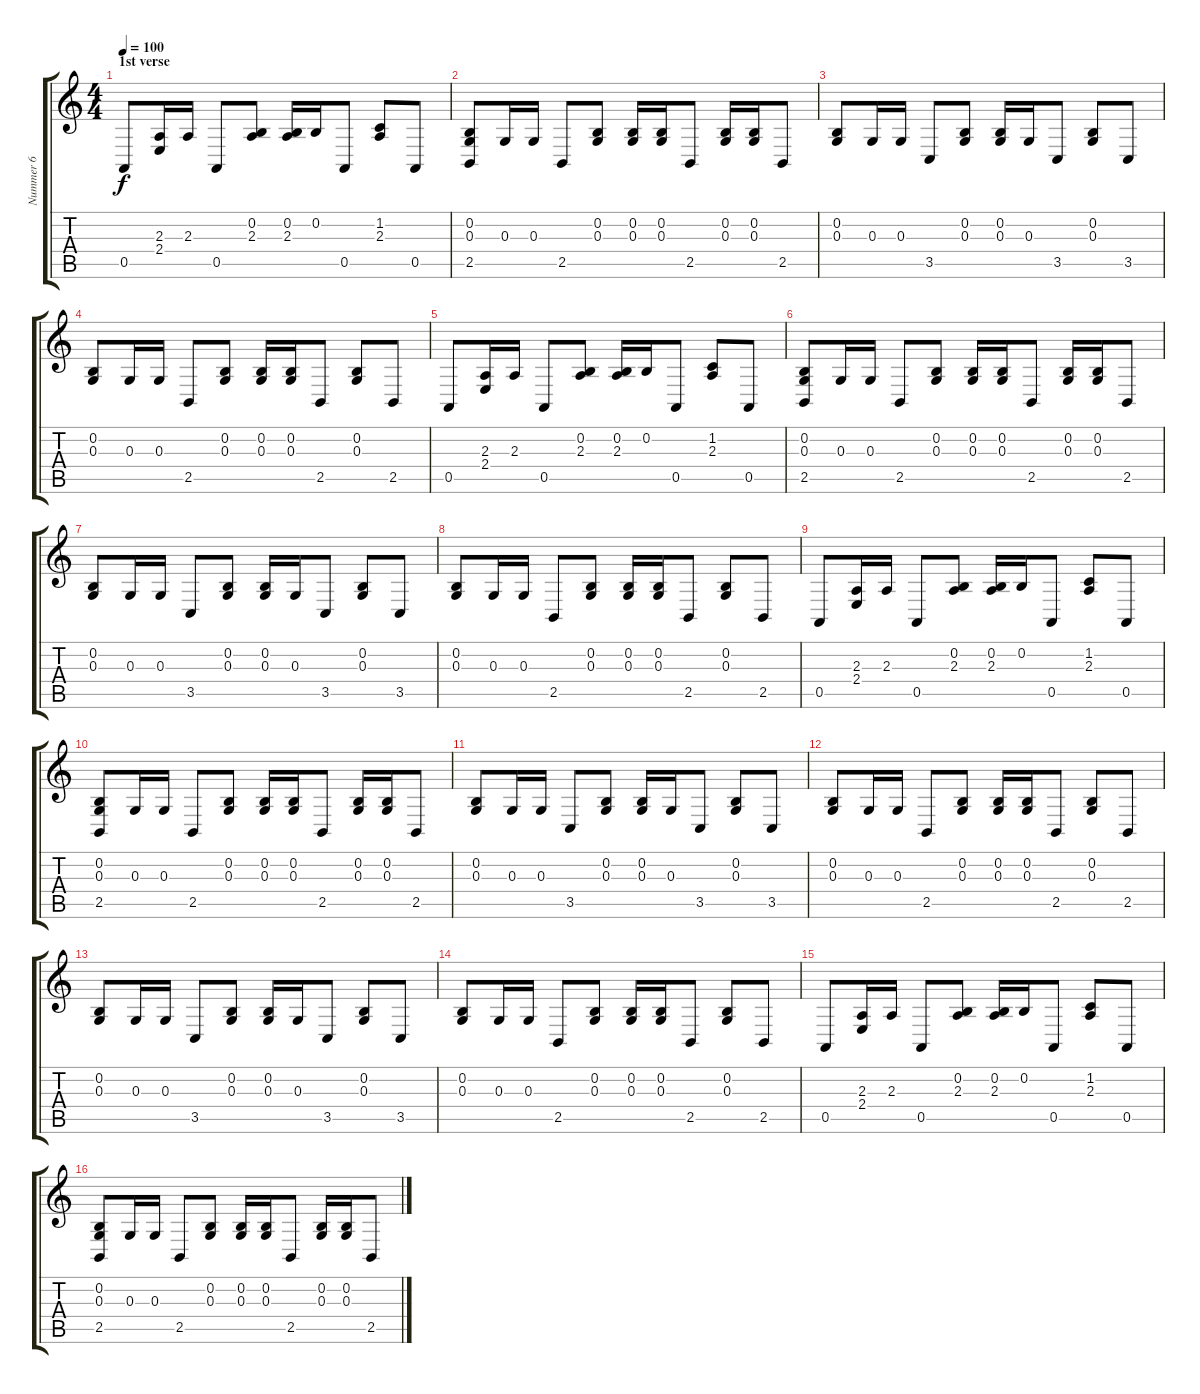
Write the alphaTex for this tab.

\track ("Nummer 6" "Nummer 6") {instrument tremolostrings}
\staff {score tabs}
\tuning (E4 B3 G3 D3 A2 E2) {hide}
\ts (4 4)
\section ("" "1st verse")
\tempo 100
\clef g2
\ks c
0.5.8{dy f} (2.3 2.4).16 2.3.16 0.5.8 (0.2 2.3).8 (0.2 2.3).16 0.2.16 0.5.8 (1.2 2.3).8 0.5.8 |
(0.2 0.3 2.5).8 0.3.16 0.3.16 2.5.8 (0.2 0.3).8 (0.2 0.3).16 (0.2 0.3).16 2.5.8 (0.2 0.3).16 (0.2 0.3).16 2.5.8 |
(0.2 0.3).8 0.3.16 0.3.16 3.5.8 (0.2 0.3).8 (0.2 0.3).16 0.3.16 3.5.8 (0.2 0.3).8 3.5.8 |
(0.2 0.3).8 0.3.16 0.3.16 2.5.8 (0.2 0.3).8 (0.2 0.3).16 (0.2 0.3).16 2.5.8 (0.2 0.3).8 2.5.8 |
0.5.8 (2.3 2.4).16 2.3.16 0.5.8 (0.2 2.3).8 (0.2 2.3).16 0.2.16 0.5.8 (1.2 2.3).8 0.5.8 |
(0.2 0.3 2.5).8 0.3.16 0.3.16 2.5.8 (0.2 0.3).8 (0.2 0.3).16 (0.2 0.3).16 2.5.8 (0.2 0.3).16 (0.2 0.3).16 2.5.8 |
(0.2 0.3).8 0.3.16 0.3.16 3.5.8 (0.2 0.3).8 (0.2 0.3).16 0.3.16 3.5.8 (0.2 0.3).8 3.5.8 |
(0.2 0.3).8 0.3.16 0.3.16 2.5.8 (0.2 0.3).8 (0.2 0.3).16 (0.2 0.3).16 2.5.8 (0.2 0.3).8 2.5.8 |
0.5.8 (2.3 2.4).16 2.3.16 0.5.8 (0.2 2.3).8 (0.2 2.3).16 0.2.16 0.5.8 (1.2 2.3).8 0.5.8 |
(0.2 0.3 2.5).8 0.3.16 0.3.16 2.5.8 (0.2 0.3).8 (0.2 0.3).16 (0.2 0.3).16 2.5.8 (0.2 0.3).16 (0.2 0.3).16 2.5.8 |
(0.2 0.3).8 0.3.16 0.3.16 3.5.8 (0.2 0.3).8 (0.2 0.3).16 0.3.16 3.5.8 (0.2 0.3).8 3.5.8 |
(0.2 0.3).8 0.3.16 0.3.16 2.5.8 (0.2 0.3).8 (0.2 0.3).16 (0.2 0.3).16 2.5.8 (0.2 0.3).8 2.5.8 |
(0.2 0.3).8 0.3.16 0.3.16 3.5.8 (0.2 0.3).8 (0.2 0.3).16 0.3.16 3.5.8 (0.2 0.3).8 3.5.8 |
(0.2 0.3).8 0.3.16 0.3.16 2.5.8 (0.2 0.3).8 (0.2 0.3).16 (0.2 0.3).16 2.5.8 (0.2 0.3).8 2.5.8 |
0.5.8 (2.3 2.4).16 2.3.16 0.5.8 (0.2 2.3).8 (0.2 2.3).16 0.2.16 0.5.8 (1.2 2.3).8 0.5.8 |
(0.2 0.3 2.5).8 0.3.16 0.3.16 2.5.8 (0.2 0.3).8 (0.2 0.3).16 (0.2 0.3).16 2.5.8 (0.2 0.3).16 (0.2 0.3).16 2.5.8
